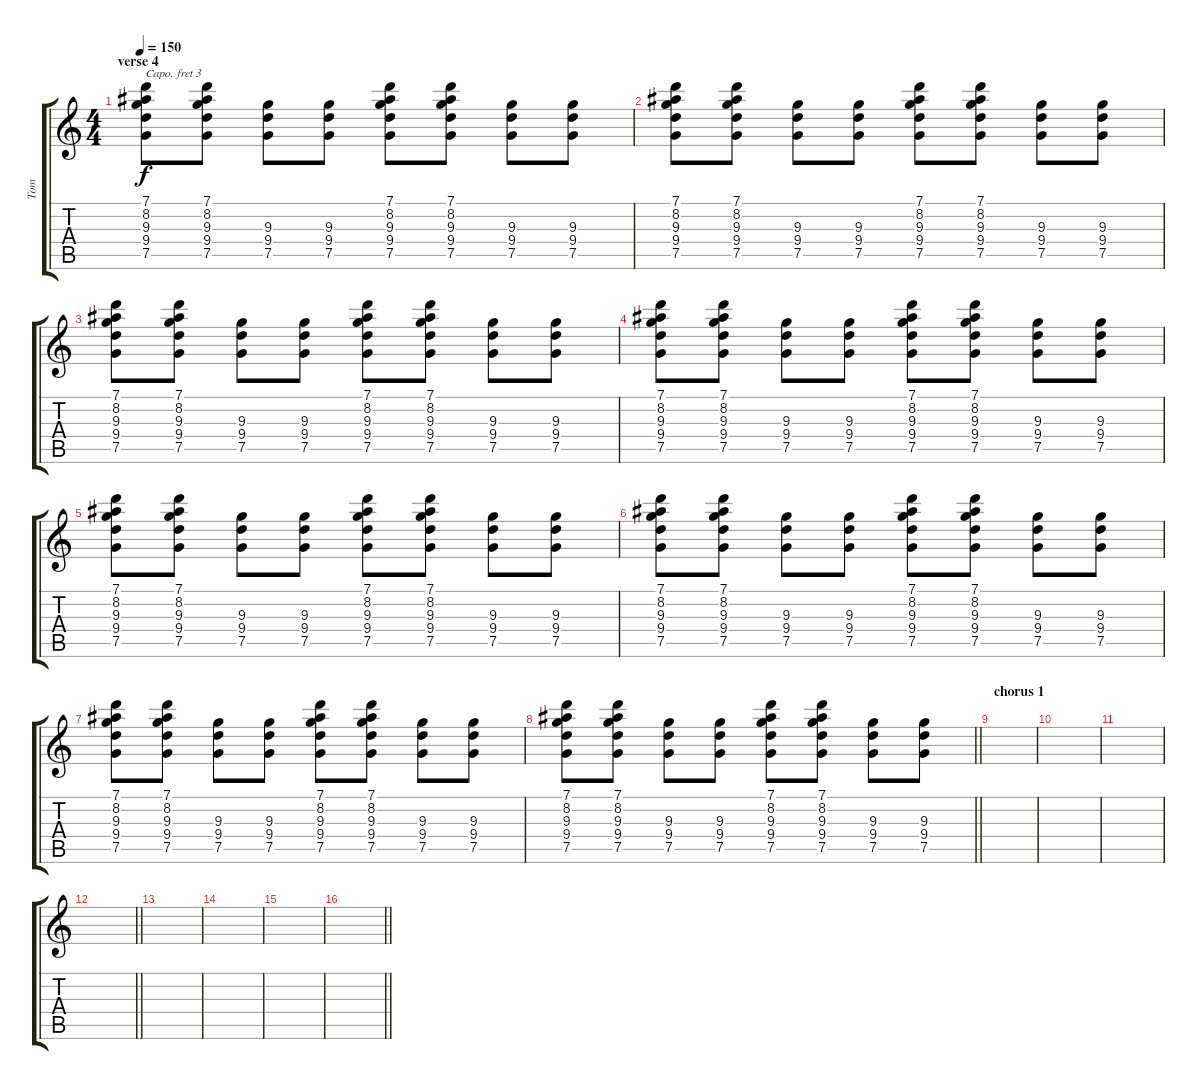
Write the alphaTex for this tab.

\track ("Tom" "Tom") {instrument electricguitarjazz}
\staff {score tabs}
\capo 3
\tuning (E4 B3 G3 D3 A2 E2) {hide}
\ts (4 4)
\section ("" "verse 4")
\tempo 150
\clef g2
\ks c
(7.1 8.2 9.3 9.4 7.5).8{dy f} (7.1 8.2 9.3 9.4 7.5).8 (9.3 9.4 7.5).8 (9.3 9.4 7.5).8 (7.1 8.2 9.3 9.4 7.5).8 (7.1 8.2 9.3 9.4 7.5).8 (9.3 9.4 7.5).8 (9.3 9.4 7.5).8 |
(7.1 8.2 9.3 9.4 7.5).8 (7.1 8.2 9.3 9.4 7.5).8 (9.3 9.4 7.5).8 (9.3 9.4 7.5).8 (7.1 8.2 9.3 9.4 7.5).8 (7.1 8.2 9.3 9.4 7.5).8 (9.3 9.4 7.5).8 (9.3 9.4 7.5).8 |
(7.1 8.2 9.3 9.4 7.5).8 (7.1 8.2 9.3 9.4 7.5).8 (9.3 9.4 7.5).8 (9.3 9.4 7.5).8 (7.1 8.2 9.3 9.4 7.5).8 (7.1 8.2 9.3 9.4 7.5).8 (9.3 9.4 7.5).8 (9.3 9.4 7.5).8 |
(7.1 8.2 9.3 9.4 7.5).8 (7.1 8.2 9.3 9.4 7.5).8 (9.3 9.4 7.5).8 (9.3 9.4 7.5).8 (7.1 8.2 9.3 9.4 7.5).8 (7.1 8.2 9.3 9.4 7.5).8 (9.3 9.4 7.5).8 (9.3 9.4 7.5).8 |
(7.1 8.2 9.3 9.4 7.5).8 (7.1 8.2 9.3 9.4 7.5).8 (9.3 9.4 7.5).8 (9.3 9.4 7.5).8 (7.1 8.2 9.3 9.4 7.5).8 (7.1 8.2 9.3 9.4 7.5).8 (9.3 9.4 7.5).8 (9.3 9.4 7.5).8 |
(7.1 8.2 9.3 9.4 7.5).8 (7.1 8.2 9.3 9.4 7.5).8 (9.3 9.4 7.5).8 (9.3 9.4 7.5).8 (7.1 8.2 9.3 9.4 7.5).8 (7.1 8.2 9.3 9.4 7.5).8 (9.3 9.4 7.5).8 (9.3 9.4 7.5).8 |
(7.1 8.2 9.3 9.4 7.5).8 (7.1 8.2 9.3 9.4 7.5).8 (9.3 9.4 7.5).8 (9.3 9.4 7.5).8 (7.1 8.2 9.3 9.4 7.5).8 (7.1 8.2 9.3 9.4 7.5).8 (9.3 9.4 7.5).8 (9.3 9.4 7.5).8 |
\barLineRight lightlight
(7.1 8.2 9.3 9.4 7.5).8 (7.1 8.2 9.3 9.4 7.5).8 (9.3 9.4 7.5).8 (9.3 9.4 7.5).8 (7.1 8.2 9.3 9.4 7.5).8 (7.1 8.2 9.3 9.4 7.5).8 (9.3 9.4 7.5).8 (9.3 9.4 7.5).8 |
\section ("" "chorus 1")
|
|
|
\barLineRight lightlight
|
|
|
|
\barLineRight lightlight
